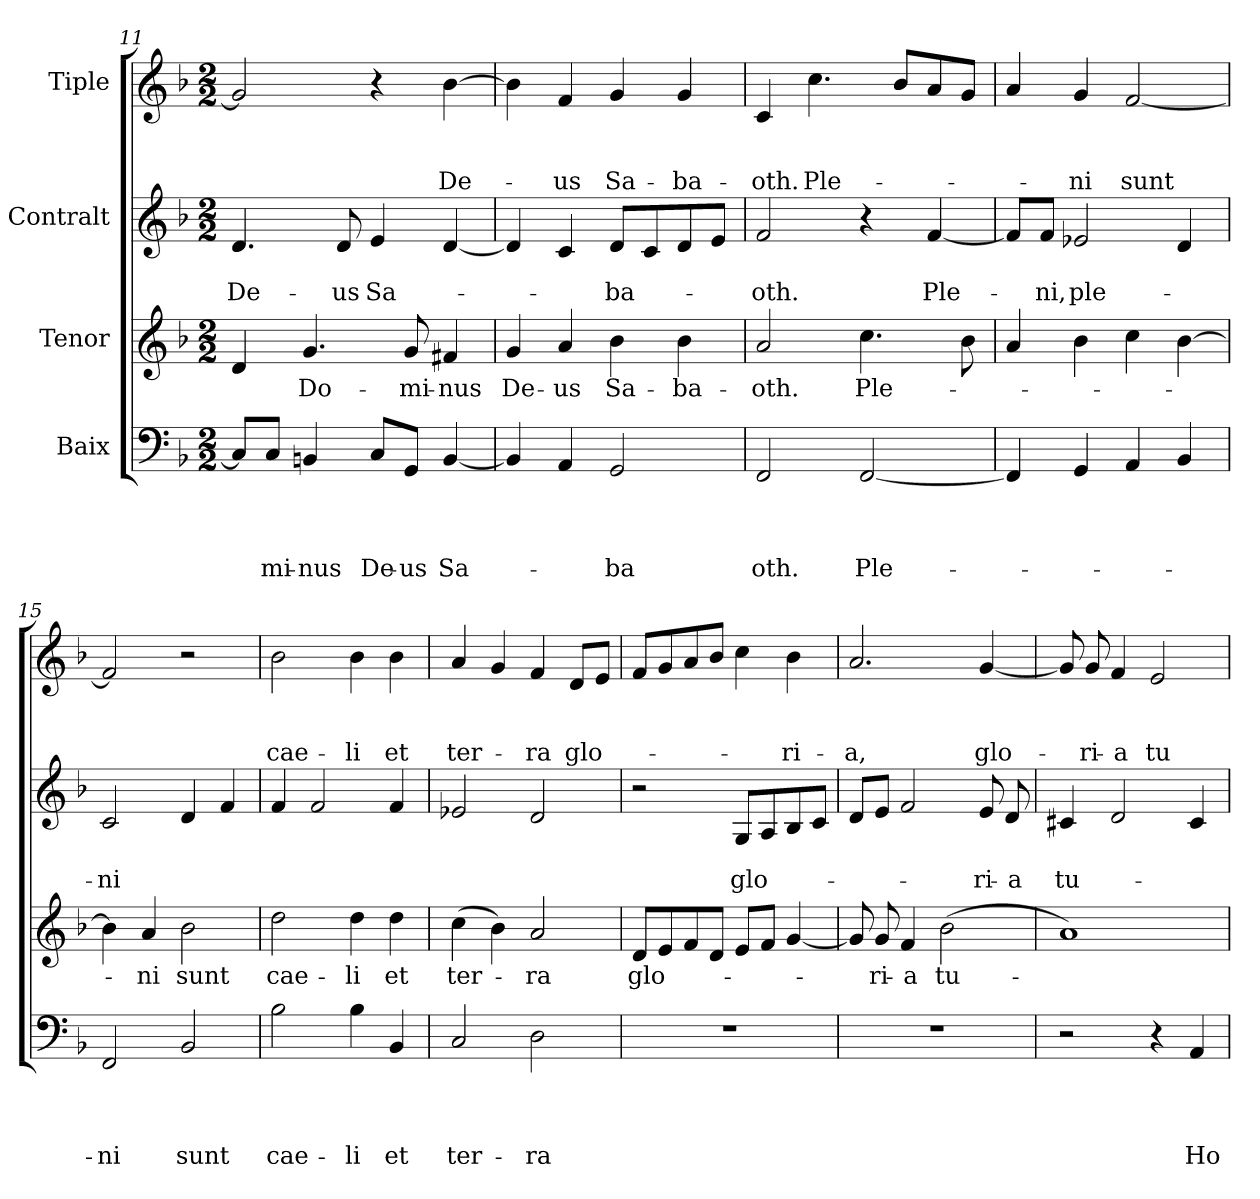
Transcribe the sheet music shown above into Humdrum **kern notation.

**kern	**text	**text	**text	**text	**kern	**text	**kern	**text	**text	**kern	**text	**text	**text
*part4	*part4	*part4	*part4	*part4	*part3	*part3	*part2	*part2	*part2	*part1	*part1	*part1	*part1
*staff4	*staff4	*staff4	*staff4	*staff4	*staff3	*staff3	*staff2	*staff2	*staff2	*staff1	*staff1	*staff1	*staff1
*I"Baix	*	*	*	*	*I"Tenor	*	*I"Contralt	*	*	*I"Tiple	*	*	*
!!LO:LB:g=z
*clefF4	*	*	*	*	*clefG2	*	*clefG2	*	*	*clefG2	*	*	*
*k[b-]	*	*	*	*	*k[b-]	*	*k[b-]	*	*	*k[b-]	*	*	*
*F:	*	*	*	*	*F:	*	*F:	*	*	*F:	*	*	*
*M2/2	*	*	*	*	*M2/2	*	*M2/2	*	*	*M2/2	*	*	*
=11	=11	=11	=11	=11	=11	=11	=11	=11	=11	=11	=11	=11	=11
!	!	!	!	!	!	!	!	!	!LO:LY:b	!	!	!	!
8C/L]	.	.	.	.	4d/	.	4.d/	.	De-	2g/]	.	.	.
!	!	!	!	!LO:LY:b	!	!	!	!	!	!	!	!	!
8C/J	.	.	.	-mi-	.	.	.	.	.	.	.	.	.
!	!	!	!	!LO:LY:b	!	!LO:LY:b	!	!	!	!	!	!	!
4BBn/	.	.	.	-nus	4.g/	Do-	.	.	.	.	.	.	.
!	!	!	!	!	!	!	!	!	!LO:LY:b	!	!	!	!
.	.	.	.	.	.	.	8d/	.	-us	.	.	.	.
!	!	!	!	!LO:LY:b	!	!	!	!	!LO:LY:b	!	!	!	!
8C/L	.	.	.	De-	.	.	4e/	.	Sa-	4r	.	.	.
!	!	!	!	!LO:LY:b	!	!LO:LY:b	!	!	!	!	!	!	!
8GG/J	.	.	.	-us	8g/	-mi-	.	.	.	.	.	.	.
!	!	!	!	!LO:LY:b	!	!LO:LY:b	!	!	!	!	!	!	!LO:LY:b
[<4BB/	.	.	.	Sa-	4f#X/	-nus	[<4d/	.	.	[>4b-\	.	.	De-
=12	=12	=12	=12	=12	=12	=12	=12	=12	=12	=12	=12	=12	=12
!	!	!	!	!	!	!LO:LY:b	!	!	!	!	!	!	!
4BB/]	.	.	.	.	4g/	De-	4d/]	.	.	4b-\]	.	.	.
!	!	!	!	!	!	!LO:LY:b	!	!	!	!	!	!	!LO:LY:b
4AA/	.	.	.	.	4a/	-us	4c/	.	.	4f/	.	.	-us
!	!	!	!	!LO:LY:b	!	!LO:LY:b	!	!	!LO:LY:b	!	!	!	!LO:LY:b
2GG/	.	.	.	-ba	4b-\	Sa-	8d/L	.	-ba-	4g/	.	.	Sa-
.	.	.	.	.	.	.	8c/	.	.	.	.	.	.
!	!	!	!	!	!	!LO:LY:b	!	!	!	!	!	!	!LO:LY:b
.	.	.	.	.	4b-\	-ba-	8d/	.	.	4g/	.	.	-ba-
.	.	.	.	.	.	.	8e/J	.	.	.	.	.	.
=13	=13	=13	=13	=13	=13	=13	=13	=13	=13	=13	=13	=13	=13
!	!	!	!	!LO:LY:b	!	!LO:LY:b	!	!	!LO:LY:b	!	!	!	!LO:LY:b
2FF/	.	.	.	oth.	2a/	-oth.	2f/	.	-oth.	4c/	.	.	-oth.
!	!	!	!	!	!	!	!	!	!	!	!	!	!LO:LY:b
.	.	.	.	.	.	.	.	.	.	4.cc\	.	.	Ple-
!	!	!	!	!LO:LY:b	!	!LO:LY:b	!	!	!	!	!	!	!
[<2FF/	.	.	.	Ple-	4.cc\	Ple-	4r	.	.	.	.	.	.
.	.	.	.	.	.	.	.	.	.	8b-/L	.	.	.
!	!	!	!	!	!	!	!	!	!LO:LY:b	!	!	!	!
.	.	.	.	.	.	.	[<4f/	.	Ple-	8a/	.	.	.
.	.	.	.	.	8b-\	.	.	.	.	8g/J	.	.	.
=14	=14	=14	=14	=14	=14	=14	=14	=14	=14	=14	=14	=14	=14
4FF/]	.	.	.	.	4a/	.	8f/L]	.	.	4a/	.	.	.
!	!	!	!	!	!	!	!	!	!LO:LY:b	!	!	!	!
.	.	.	.	.	.	.	8f/J	.	-ni,	.	.	.	.
!	!	!	!	!	!	!	!	!	!LO:LY:b	!	!	!	!LO:LY:b
4GG/	.	.	.	.	4b-\	.	2e-X/	.	ple-	4g/	.	.	-ni
!	!	!	!	!	!	!	!	!	!	!	!	!	!LO:LY:b
4AA/	.	.	.	.	4cc\	.	.	.	.	[<2f/	.	.	sunt
4BB-/	.	.	.	.	[>4b-\	.	4d/	.	.	.	.	.	.
=15	=15	=15	=15	=15	=15	=15	=15	=15	=15	=15	=15	=15	=15
!	!	!	!	!LO:LY:b	!	!	!	!	!LO:LY:b	!	!	!	!
2FF/	.	.	.	-ni	4b-\]	.	2c/	.	-ni	2f/]	.	.	.
!	!	!	!	!	!	!LO:LY:b	!	!	!	!	!	!	!
.	.	.	.	.	4a/	-ni	.	.	.	.	.	.	.
!	!	!	!	!LO:LY:b	!	!LO:LY:b	!	!	!	!	!	!	!
2BB-/	.	.	.	sunt	2b-\	sunt	4d/	.	.	2r	.	.	.
.	.	.	.	.	.	.	4f/	.	.	.	.	.	.
=16	=16	=16	=16	=16	=16	=16	=16	=16	=16	=16	=16	=16	=16
!	!	!	!	!LO:LY:b	!	!LO:LY:b	!	!	!	!	!	!	!LO:LY:b
2B-\	.	.	.	cae-	2dd\	cae-	4f/	.	.	2b-\	.	.	cae-
.	.	.	.	.	.	.	2f/	.	.	.	.	.	.
!	!	!	!	!LO:LY:b	!	!LO:LY:b	!	!	!	!	!	!	!LO:LY:b
4B-\	.	.	.	-li	4dd\	-li	.	.	.	4b-\	.	.	-li
!	!	!	!	!LO:LY:b	!	!LO:LY:b	!	!	!	!	!	!	!LO:LY:b
4BB-/	.	.	.	et	4dd\	et	4f/	.	.	4b-\	.	.	et
!!LO:PB:g=z
=17	=17	=17	=17	=17	=17	=17	=17	=17	=17	=17	=17	=17	=17
!	!	!	!	!LO:LY:b	!	!LO:LY:b	!	!	!	!	!	!	!LO:LY:b
2C/	.	.	.	ter-	(>4cc\	ter-	2e-X/	.	.	4a/	.	.	ter-
.	.	.	.	.	4b-\)	.	.	.	.	4g/	.	.	.
!	!	!	!	!LO:LY:b	!	!LO:LY:b	!	!	!	!	!	!	!LO:LY:b
2D\	.	.	.	-ra	2a/	-ra	2d/	.	.	4f/	.	.	-ra
!	!	!	!	!	!	!	!	!	!	!	!	!	!LO:LY:b
.	.	.	.	.	.	.	.	.	.	8d/L	.	.	glo-
.	.	.	.	.	.	.	.	.	.	8e/J	.	.	.
=18	=18	=18	=18	=18	=18	=18	=18	=18	=18	=18	=18	=18	=18
!	!	!	!	!	!	!LO:LY:b	!	!	!	!	!	!	!
1r	.	.	.	.	8d/L	glo-	2r	.	.	8f/L	.	.	.
.	.	.	.	.	8e/	.	.	.	.	8g/	.	.	.
.	.	.	.	.	8f/	.	.	.	.	8a/	.	.	.
.	.	.	.	.	8d/J	.	.	.	.	8b-/J	.	.	.
!	!	!	!	!	!	!	!	!	!LO:LY:b	!	!	!	!
.	.	.	.	.	8e/L	.	8G/L	.	glo-	4cc\	.	.	.
.	.	.	.	.	8f/J	.	8A/	.	.	.	.	.	.
!	!	!	!	!	!	!	!	!	!	!	!	!	!LO:LY:b
.	.	.	.	.	[<4g/	.	8B-/	.	.	4b-\	.	.	-ri-
.	.	.	.	.	.	.	8c/J	.	.	.	.	.	.
=19	=19	=19	=19	=19	=19	=19	=19	=19	=19	=19	=19	=19	=19
!	!	!	!	!	!	!	!	!	!	!	!	!	!LO:LY:b
1r	.	.	.	.	8g/]	.	8d/L	.	.	2.a/	.	.	-a,
!	!	!	!	!	!	!LO:LY:b	!	!	!	!	!	!	!
.	.	.	.	.	8g/	-ri-	8e/J	.	.	.	.	.	.
!	!	!	!	!	!	!LO:LY:b	!	!	!	!	!	!	!
.	.	.	.	.	4f/	-a	2f/	.	.	.	.	.	.
!	!	!	!	!	!	!LO:LY:b	!	!	!	!	!	!	!
.	.	.	.	.	(>2b-\	tu-	.	.	.	.	.	.	.
!	!	!	!	!	!	!	!	!	!LO:LY:b	!	!	!	!LO:LY:b
.	.	.	.	.	.	.	8e/	.	-ri-	[<4g/	.	.	glo-
!	!	!	!	!	!	!	!	!	!LO:LY:b	!	!	!	!
.	.	.	.	.	.	.	8d/	.	-a	.	.	.	.
=20	=20	=20	=20	=20	=20	=20	=20	=20	=20	=20	=20	=20	=20
!	!	!	!	!	!	!	!	!	!LO:LY:b	!	!	!	!
2r	.	.	.	.	1a)	.	4c#X/	.	tu-	8g/]	.	.	.
!	!	!	!	!	!	!	!	!	!	!	!	!	!LO:LY:b
.	.	.	.	.	.	.	.	.	.	8g/	.	.	-ri-
!	!	!	!	!	!	!	!	!	!	!	!	!	!LO:LY:b
.	.	.	.	.	.	.	2d/	.	.	4f/	.	.	-a
!	!	!	!	!	!	!	!	!	!	!	!	!	!LO:LY:b
4r	.	.	.	.	.	.	.	.	.	2e/	.	.	tu-
!	!	!	!	!LO:LY:b	!	!	!	!	!	!	!	!	!
4AA/	.	.	.	Ho-	.	.	4c#/	.	.	.	.	.	.
=	=	=	=	=	=	=	=	=	=	=	=	=	=
*-	*-	*-	*-	*-	*-	*-	*-	*-	*-	*-	*-	*-	*-
